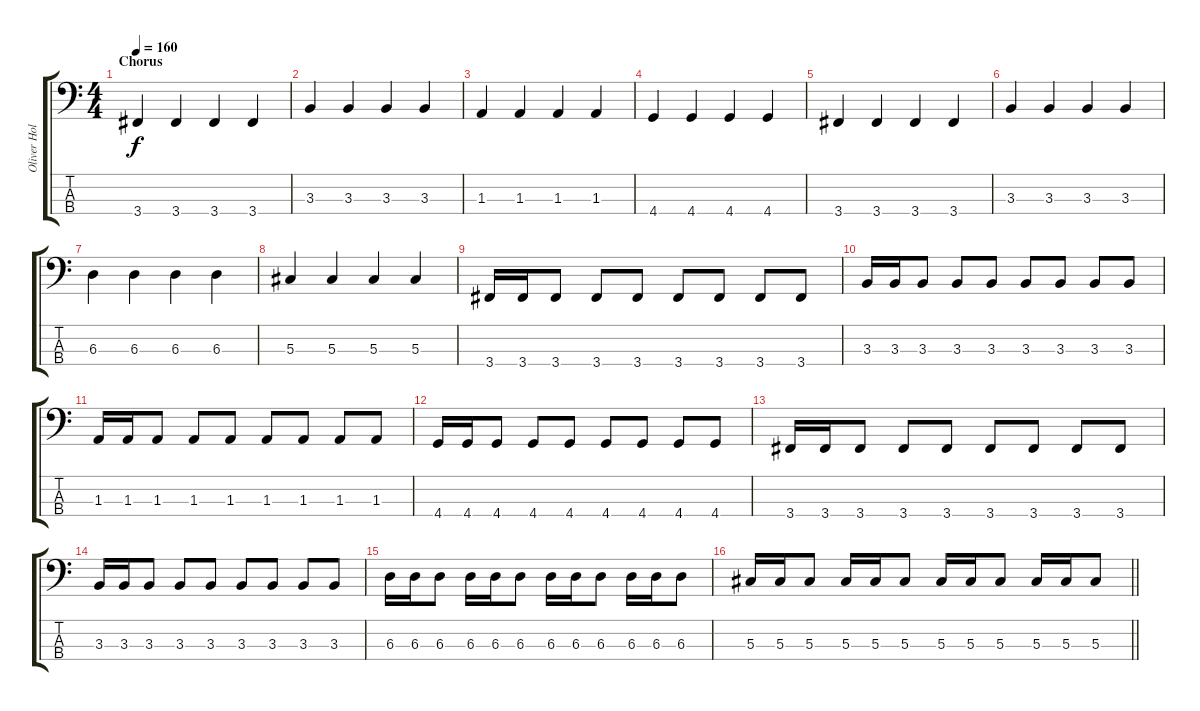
\track ("Oliver Holzwarth" "Oliver Hol") {instrument electricbasspick}
\staff {score tabs}
\tuning (Gb2 Db2 Ab1 Eb1) {hide}
\ts (4 4)
\section ("" "Chorus")
\tempo 160
\clef f4
\ks c
3.4.4{dy f} 3.4.4 3.4.4 3.4.4 |
3.3.4 3.3.4 3.3.4 3.3.4 |
1.3.4 1.3.4 1.3.4 1.3.4 |
4.4.4 4.4.4 4.4.4 4.4.4 |
3.4.4 3.4.4 3.4.4 3.4.4 |
3.3.4 3.3.4 3.3.4 3.3.4 |
6.3.4 6.3.4 6.3.4 6.3.4 |
5.3.4 5.3.4 5.3.4 5.3.4 |
3.4.16{instrument electricbassfinger} 3.4.16 3.4.8 3.4.8 3.4.8 3.4.8 3.4.8 3.4.8 3.4.8 |
3.3.16 3.3.16 3.3.8 3.3.8 3.3.8 3.3.8 3.3.8 3.3.8 3.3.8 |
1.3.16 1.3.16 1.3.8 1.3.8 1.3.8 1.3.8 1.3.8 1.3.8 1.3.8 |
4.4.16 4.4.16 4.4.8 4.4.8 4.4.8 4.4.8 4.4.8 4.4.8 4.4.8 |
3.4.16 3.4.16 3.4.8 3.4.8 3.4.8 3.4.8 3.4.8 3.4.8 3.4.8 |
3.3.16 3.3.16 3.3.8 3.3.8 3.3.8 3.3.8 3.3.8 3.3.8 3.3.8 |
6.3.16 6.3.16 6.3.8 6.3.16 6.3.16 6.3.8 6.3.16 6.3.16 6.3.8 6.3.16 6.3.16 6.3.8 |
\barLineRight lightlight
5.3.16 5.3.16 5.3.8 5.3.16 5.3.16 5.3.8 5.3.16 5.3.16 5.3.8 5.3.16 5.3.16 5.3.8
